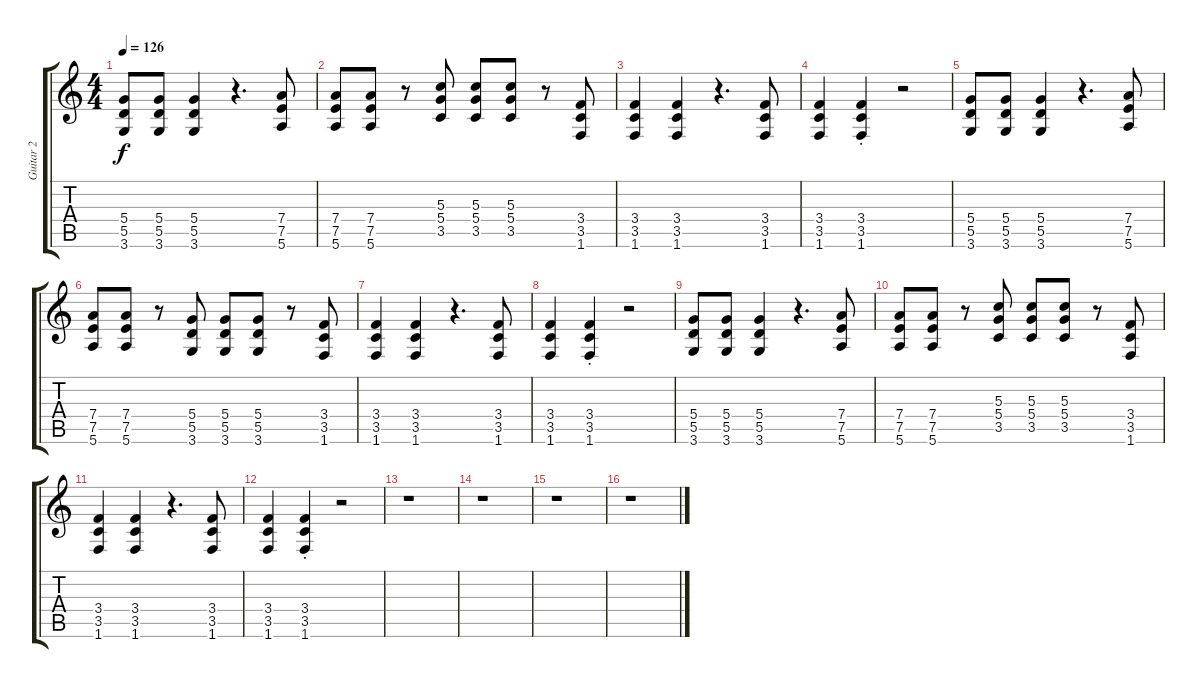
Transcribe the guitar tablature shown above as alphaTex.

\track ("Guitar 2" "Guitar 2") {instrument distortionguitar}
\staff {score tabs}
\tuning (E4 B3 G3 D3 A2 E2) {hide}
\ts (4 4)
\tempo 126
\clef g2
\ks c
(5.4 5.5 3.6).8{dy f} (5.4 5.5 3.6).8 (5.4 5.5 3.6).4 r.4{d} (7.4 7.5 5.6).8 |
(7.4 7.5 5.6).8 (7.4 7.5 5.6).8 r.8 (5.3 5.4 3.5).8 (5.3 5.4 3.5).8 (5.3 5.4 3.5).8 r.8 (3.4 3.5 1.6).8 |
(3.4 3.5 1.6).4 (3.4 3.5 1.6).4 r.4{d} (3.4 3.5 1.6).8 |
(3.4 3.5 1.6).4 (3.4{st} 3.5{st} 1.6{st}).4 r.2 |
(5.4 5.5 3.6).8 (5.4 5.5 3.6).8 (5.4 5.5 3.6).4 r.4{d} (7.4 7.5 5.6).8 |
(7.4 7.5 5.6).8 (7.4 7.5 5.6).8 r.8 (5.4 5.5 3.6).8 (5.4 5.5 3.6).8 (5.4 5.5 3.6).8 r.8 (3.4 3.5 1.6).8 |
(3.4 3.5 1.6).4 (3.4 3.5 1.6).4 r.4{d} (3.4 3.5 1.6).8 |
(3.4 3.5 1.6).4 (3.4{st} 3.5{st} 1.6{st}).4 r.2 |
(5.4 5.5 3.6).8 (5.4 5.5 3.6).8 (5.4 5.5 3.6).4 r.4{d} (7.4 7.5 5.6).8 |
(7.4 7.5 5.6).8 (7.4 7.5 5.6).8 r.8 (5.3 5.4 3.5).8 (5.3 5.4 3.5).8 (5.3 5.4 3.5).8 r.8 (3.4 3.5 1.6).8 |
(3.4 3.5 1.6).4 (3.4 3.5 1.6).4 r.4{d} (3.4 3.5 1.6).8 |
(3.4 3.5 1.6).4 (3.4{st} 3.5{st} 1.6{st}).4 r.2 |
r.1 |
r.1 |
r.1 |
r.1
